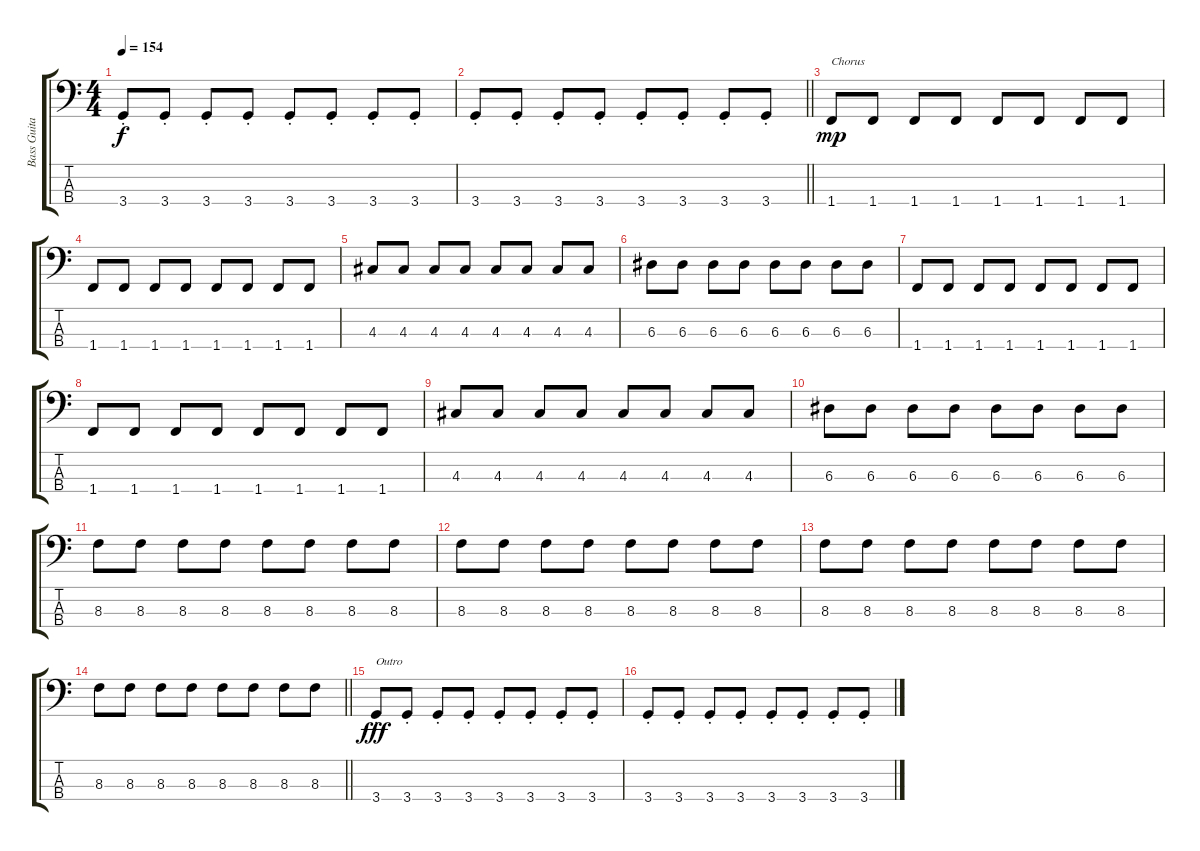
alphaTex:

\track ("Bass Guitar" "Bass Guita") {instrument electricbasspick}
\staff {score tabs}
\tuning (G2 D2 A1 E1) {hide}
\ts (4 4)
\tempo 154
\clef f4
\ks c
3.4{st}.8{dy f} 3.4{st}.8 3.4{st}.8 3.4{st}.8 3.4{st}.8 3.4{st}.8 3.4{st}.8 3.4{st}.8 |
\barLineRight lightlight
3.4{st}.8 3.4{st}.8 3.4{st}.8 3.4{st}.8 3.4{st}.8 3.4{st}.8 3.4{st}.8 3.4{st}.8 |
1.4.8{txt "Chorus" dy mp} 1.4.8 1.4.8 1.4.8 1.4.8 1.4.8 1.4.8 1.4.8 |
1.4.8 1.4.8 1.4.8 1.4.8 1.4.8 1.4.8 1.4.8 1.4.8 |
4.3.8 4.3.8 4.3.8 4.3.8 4.3.8 4.3.8 4.3.8 4.3.8 |
6.3.8 6.3.8 6.3.8 6.3.8 6.3.8 6.3.8 6.3.8 6.3.8 |
1.4.8 1.4.8 1.4.8 1.4.8 1.4.8 1.4.8 1.4.8 1.4.8 |
1.4.8 1.4.8 1.4.8 1.4.8 1.4.8 1.4.8 1.4.8 1.4.8 |
4.3.8 4.3.8 4.3.8 4.3.8 4.3.8 4.3.8 4.3.8 4.3.8 |
6.3.8 6.3.8 6.3.8 6.3.8 6.3.8 6.3.8 6.3.8 6.3.8 |
8.3.8 8.3.8 8.3.8 8.3.8 8.3.8 8.3.8 8.3.8 8.3.8 |
8.3.8 8.3.8 8.3.8 8.3.8 8.3.8 8.3.8 8.3.8 8.3.8 |
8.3.8 8.3.8 8.3.8 8.3.8 8.3.8 8.3.8 8.3.8 8.3.8 |
\barLineRight lightlight
8.3.8 8.3.8 8.3.8 8.3.8 8.3.8 8.3.8 8.3.8 8.3.8 |
3.4{st}.8{txt "Outro" dy fff} 3.4{st}.8 3.4{st}.8 3.4{st}.8 3.4{st}.8 3.4{st}.8 3.4{st}.8 3.4{st}.8 |
3.4{st}.8 3.4{st}.8 3.4{st}.8 3.4{st}.8 3.4{st}.8 3.4{st}.8 3.4{st}.8 3.4{st}.8
